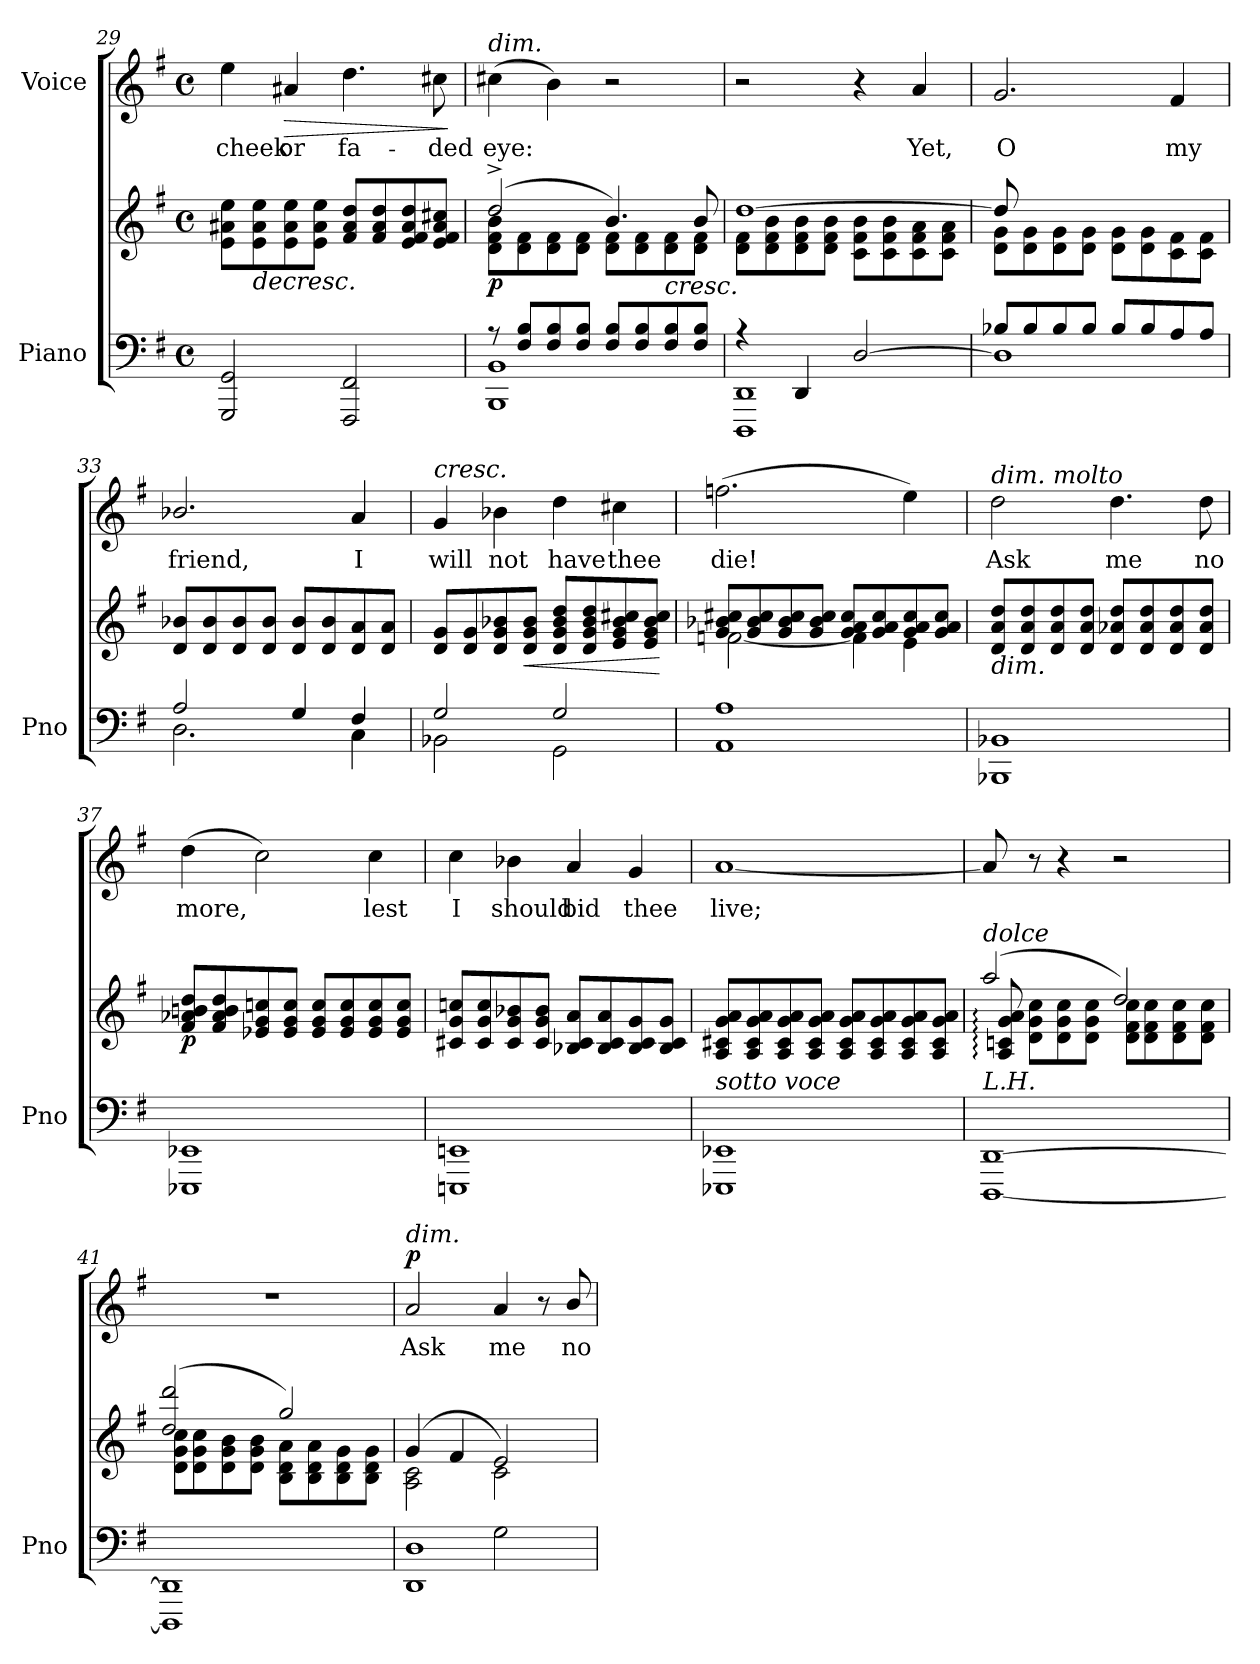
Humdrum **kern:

**kern	**kern	**dynam	**kern	**text	**dynam
*part2	*part2	*part2	*part1	*part1	*part1
*staff3	*staff2	*staff2/3	*staff1	*staff1	*staff1
*I"Piano	*	*	*I"Voice	*	*
*I'Pno	*	*	*	*	*
!!LO:LB:g=z
*clefF4	*clefG2	*	*clefG2	*	*
*k[f#]	*k[f#]	*	*k[f#]	*	*
*M4/4	*M4/4	*	*M4/4	*	*
*met(c)	*met(c)	*	*met(c)	*	*
=29	=29	=29	=29	=29	=29
!	!	!	!	!LO:LY:b	!
2GGG/ 2GG/	8e\ 8a#X\ 8ee\L	.	4ee\	cheek	.
!	!	!LO:HP:b	!	!	!
.	8e\ 8a#\ 8ee\	>	.	.	.
!	!	!	!	!LO:LY:b	!LO:HP:b
.	8e\ 8a#\ 8ee\	.	4a#X/	or	>
.	8e\ 8a#\ 8ee\J	.	.	.	.
!	!	!	!	!LO:LY:b	!
2FFF#/ 2FF#/	8f#/ 8a#/ 8dd/L	.	4.dd\	fa-	.
.	8f#/ 8a#/ 8dd/	.	.	.	.
.	8e/ 8f#/ 8a#/ 8dd/	.	.	.	.
!	!	!	!	!LO:LY:b	!
.	8e/ 8f#/ 8a#/ 8cc#X/J	.	8cc#X\	-ded	.
.	.	.	.	.	]
=30	=30	=30	=30	=30	=30
*^	*^	*	*	*	*
!	!	!	!	!	!LO:TX:a:i:t=dim.	!	!
!	!	!	!	!LO:DY:b	!	!LO:LY:b	!
8r	1BBB 1BB	(>2dd^/	8d\ 8f#\ 8b\L	p	(>4cc#X\	eye:	.
8F#/ 8B/L	.	.	8d\ 8f#\	.	.	.	.
8F#/ 8B/	.	.	8d\ 8f#\	.	4b\)	.	.
8F#/ 8B/J	.	.	8d\ 8f#\J	.	.	.	.
8F#/ 8B/L	.	4.b/)	8d\ 8f#\L	.	2r	.	.
8F#/ 8B/	.	.	8d\ 8f#\	.	.	.	.
!	!	!	!	!LO:HP:b	!	!	!
8F#/ 8B/	.	.	8d\ 8f#\	<	.	.	.
8F#/ 8B/J	.	8b/	8d\ 8f#\J	.	.	.	.
*v	*v	*	*	*	*	*	*
*	*v	*v	*	*	*	*
.	.	]	.	.	.
=31	=31	=31	=31	=31	=31
*^	*^	*	*	*	*
4r	1DDD 1DD	[1dd	8d\ 8f#\L	.	2r	.	.
.	.	.	8d\ 8f#\ 8b\	.	.	.	.
4DD/	.	.	8d\ 8f#\ 8b\	.	.	.	.
.	.	.	8d\ 8f#\ 8b\J	.	.	.	.
[2D/	.	.	8c\ 8f#\ 8b\L	.	4r	.	.
.	.	.	8c\ 8f#\ 8b\	.	.	.	.
!	!	!	!	!	!	!LO:LY:b	!
.	.	.	8c\ 8f#\ 8a\	.	4a/	Yet,	.
.	.	.	8c\ 8f#\ 8a\J	.	.	.	.
!!LO:LB:g=z
=32	=32	=32	=32	=32	=32	=32	=32
!	!	!	!	!	!	!LO:LY:b	!
8B-X/L	1D]	8dd/]	8d\ 8g\L	.	2.g/	O	.
8B-/	.	8ryy	8d\ 8g\	.	.	.	.
8B-/	.	4ryy	8d\ 8g\	.	.	.	.
8B-/J	.	.	8d\ 8g\J	.	.	.	.
8B-/L	.	2ryy	8d\ 8g\L	.	.	.	.
8B-/	.	.	8d\ 8g\	.	.	.	.
!	!	!	!	!	!	!LO:LY:b	!
8A/	.	.	8c\ 8f#\	.	4f#/	my	.
8A/J	.	.	8c\ 8f#\J	.	.	.	.
=33	=33	=33	=33	=33	=33	=33	=33
!	!	!	!	!	!	!LO:LY:b	!
*	*	*v	*v	*	*	*	*
2A/	2.D\	8d/ 8b-X/L	.	2.b-X/	friend,	.
.	.	8d/ 8b-/	.	.	.	.
.	.	8d/ 8b-/	.	.	.	.
.	.	8d/ 8b-/J	.	.	.	.
4G/	.	8d/ 8b-/L	.	.	.	.
.	.	8d/ 8b-/	.	.	.	.
!	!	!	!	!	!LO:LY:b	!
4F#/	4C\	8d/ 8a/	.	4a/	I	.
.	.	8d/ 8a/J	.	.	.	.
=34	=34	=34	=34	=34	=34	=34
!	!	!	!	!LO:TX:a:i:t=cresc.	!	!
!	!	!	!	!	!LO:LY:b	!
2G/	2BB-X\	8d/ 8g/L	.	4g/	will	.
.	.	8d/ 8g/	.	.	.	.
!	!	!	!	!	!LO:LY:b	!
.	.	8d/ 8g/ 8b-X/	.	4b-X\	not	.
!	!	!	!LO:HP:b	!	!	!
.	.	8d/ 8g/ 8b-/J	<	.	.	.
!	!	!	!	!	!LO:LY:b	!
2G/	2GG\	8d/ 8g/ 8b-/ 8dd/L	.	4dd\	have	.
.	.	8d/ 8g/ 8b-/ 8dd/	.	.	.	.
!	!	!	!	!	!LO:LY:b	!
.	.	8e/ 8g/ 8b-/ 8cc#X/	.	4cc#X\	thee	.
.	.	8e/ 8g/ 8b-/ 8cc#/J	.	.	.	.
*v	*v	*	*	*	*	*
.	.	[	.	.	.
!!LO:PB:g=z
=35	=35	=35	=35	=35	=35
*	*^	*	*	*	*
!	!	!	!	!	!LO:LY:b	!
1AA 1A	8g/ 8b-X/ 8cc#X/L	[2fn\	.	(>2.ffn\	die!	.
.	8g/ 8b-/ 8cc#/	.	.	.	.	.
.	8g/ 8b-/ 8cc#/	.	.	.	.	.
.	8g/ 8b-/ 8cc#/J	.	.	.	.	.
.	8g/ 8a/ 8cc#/L	4f\]	.	.	.	.
.	8g/ 8a/ 8cc#/	.	.	.	.	.
.	8g/ 8a/ 8cc#/	4e\	.	4ee\)	.	.
.	8g/ 8a/ 8cc#/J	.	.	.	.	.
*	*v	*v	*	*	*	*
.	.	[	.	.	.
=36	=36	=36	=36	=36	=36
!	!	!	!LO:TX:a:i:t=dim. molto	!	!
!	!LO:TX:b:i:t=dim.	!	!	!	!
!	!	!	!	!LO:LY:b	!
1BBB-X 1BB-X	8d/ 8a/ 8dd/L	.	2dd\	Ask	.
.	8d/ 8a/ 8dd/	.	.	.	.
.	8d/ 8a/ 8dd/	.	.	.	.
.	8d/ 8a/ 8dd/J	.	.	.	.
!	!	!	!	!LO:LY:b	!
.	8d/ 8a-X/ 8dd/L	.	4.dd\	me	.
.	8d/ 8a-/ 8dd/	.	.	.	.
.	8d/ 8a-/ 8dd/	.	.	.	.
!	!	!	!	!LO:LY:b	!
.	8d/ 8a-/ 8dd/J	.	8dd\	no	.
=37	=37	=37	=37	=37	=37
!	!	!LO:DY:b	!	!LO:LY:b	!
1EEE-X 1EE-X	8f#/ 8a-X/ 8bn/ 8dd/L	p	(>4dd\	more,	.
.	8f#/ 8a-/ 8b/ 8dd/	.	.	.	.
.	8e-X/ 8g/ 8ccn/	.	2cc\)	.	.
.	8e-/ 8g/ 8cc/J	.	.	.	.
.	8e-/ 8g/ 8cc/L	.	.	.	.
.	8e-/ 8g/ 8cc/	.	.	.	.
!	!	!	!	!LO:LY:b	!
.	8e-/ 8g/ 8cc/	.	4cc\	lest	.
.	8e-/ 8g/ 8cc/J	.	.	.	.
!!LO:LB:g=z
=38	=38	=38	=38	=38	=38
!	!	!	!	!LO:LY:b	!
1EEEn 1EEn	8c#X/ 8g/ 8ccn/L	.	4cc\	I	.
.	8c#/ 8g/ 8cc/	.	.	.	.
!	!	!	!	!LO:LY:b	!
.	8c#/ 8g/ 8b-X/	.	4b-X\	should	.
.	8c#/ 8g/ 8b-/J	.	.	.	.
!	!	!	!	!LO:LY:b	!
.	8B-X/ 8c#/ 8a/L	.	4a/	bid	.
.	8B-/ 8c#/ 8a/	.	.	.	.
!	!	!	!	!LO:LY:b	!
.	8B-/ 8c#/ 8g/	.	4g/	thee	.
.	8B-/ 8c#/ 8g/J	.	.	.	.
=39	=39	=39	=39	=39	=39
!LO:TX:a:i:t=sotto voce	!	!	!	!	!
!	!	!	!	!LO:LY:b	!
1EEE-X 1EE-X	8A/ 8c#X/ 8g/ 8a/L	.	[1a	live;	.
.	8A/ 8c#/ 8g/ 8a/	.	.	.	.
.	8A/ 8c#/ 8g/ 8a/	.	.	.	.
.	8A/ 8c#/ 8g/ 8a/J	.	.	.	.
.	8A/ 8c#/ 8g/ 8a/L	.	.	.	.
.	8A/ 8c#/ 8g/ 8a/	.	.	.	.
.	8A/ 8c#/ 8g/ 8a/	.	.	.	.
.	8A/ 8c#/ 8g/ 8a/J	.	.	.	.
=40	=40	=40	=40	=40	=40
*	*^	*	*	*	*
!	!LO:TX:a:i:t=dolce	!	!	!	!	!
!LO:TX:a:i:t=L.H.	!	!	!	!	!	!
[1DDD [1DD	(>2aa/	8A/: 8cn/: 8g/: 8a/:	.	8a/]	.	.
.	.	8d\ 8g\ 8cc\L	.	8r	.	.
.	.	8d\ 8g\ 8cc\	.	4r	.	.
.	.	8d\ 8g\ 8cc\J	.	.	.	.
.	2dd/)	8d\ 8f#\ 8cc\L	.	2r	.	.
.	.	8d\ 8f#\ 8cc\	.	.	.	.
.	.	8d\ 8f#\ 8cc\	.	.	.	.
.	.	8d\ 8f#\ 8cc\J	.	.	.	.
!!LO:LB:g=z
=41	=41	=41	=41	=41	=41	=41
1DDD] 1DD]	(>2dd/ 2ddd/	8d\ 8g\ 8cc\L	.	1r	.	.
.	.	8d\ 8g\ 8cc\	.	.	.	.
.	.	8d\ 8g\ 8b\	.	.	.	.
.	.	8d\ 8g\ 8b\J	.	.	.	.
.	2gg/)	8B\ 8d\ 8a\L	.	.	.	.
.	.	8B\ 8d\ 8a\	.	.	.	.
.	.	8B\ 8d\ 8g\	.	.	.	.
.	.	8B\ 8d\ 8g\J	.	.	.	.
=42	=42	=42	=42	=42	=42	=42
*^	*	*	*	*	*	*
!	!	!	!	!	!LO:TX:a:i:t=dim.	!	!
!	!	!	!	!	!	!LO:LY:b	!LO:DY:a
1DD 1D	2rBByy	(>4g/	2A\ 2c\	.	2a/	Ask	p
.	.	4f#/	.	.	.	.	.
!	!	!	!	!	!	!LO:LY:b	!
.	2G\	2e/)	2c\	.	4a/	me	.
.	.	.	.	.	8r	.	.
!	!	!	!	!	!	!LO:LY:b	!
.	.	.	.	.	8b/	no	.
*v	*v	*	*	*	*	*	*
*	*v	*v	*	*	*	*
=	=	=	=	=	=
*-	*-	*-	*-	*-	*-
